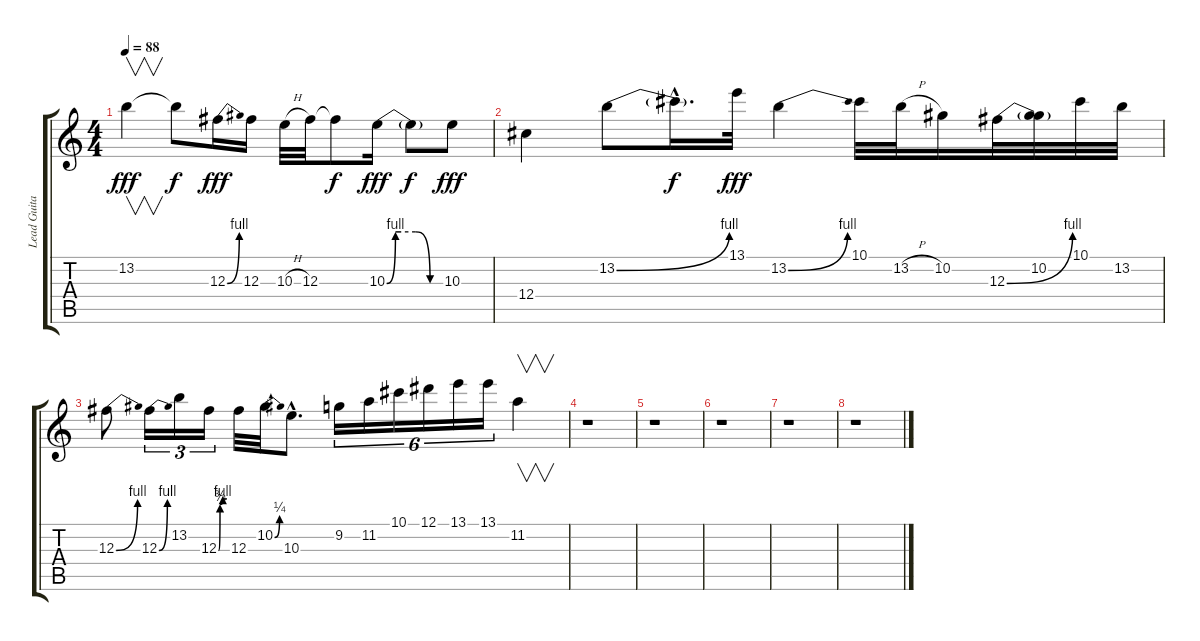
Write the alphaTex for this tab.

\track ("Lead Guitar" "Lead Guita") {instrument overdrivenguitar}
\staff {score tabs}
\tuning (Eb4 Bb3 Gb3 Db3 Ab2 Eb2) {hide}
\ts (4 4)
\tempo 88
\clef g2
\ks c
13.2.4{v dy fff} 13.2{t}.8{dy f} 12.3{be (bend 0 0 60 4)}.16{dy fff} 12.3.16 10.3{h}.32 12.3.32 12.3{t}.8{dy f} 10.3{be (custom 0 0 9 4 15 4 30 4 45 0 60 0)}.16{dy fff} 10.3{t}.8{dy f} 10.3.8{dy fff} |
12.4.4 13.2{be (bend 0 0 60 4)}.8 13.2{hac t}.16{d dy f} 13.1.32{dy fff} 13.2{be (bend 0 0 60 4)}.4 10.1.32 13.2{h}.32 10.2.16 12.3{be (bend 0 0 60 4)}.32 (10.2 12.3{t}).32 10.1.32 13.2.32 |
12.3{be (bend 0 0 60 4)}.8 12.3{be (bend 0 0 60 4)}.16{tu (3 2)} 13.2.16{tu (3 2)} 12.3{be (custom 0 0 10 3 30 4 60 4)}.16{tu (3 2)} 12.3.32 10.2{be (bend 0 0 60 1)}.32 10.3{hac}.8{d} 9.2.16{tu (6 4)} 11.2.16{tu (6 4)} 10.1.16{tu (6 4)} 12.1.16{tu (6 4)} 13.1.16{tu (6 4)} 13.1.16{tu (6 4)} 11.2.4{v} |
r.1 |
r.1 |
r.1 |
r.1 |
r.1
